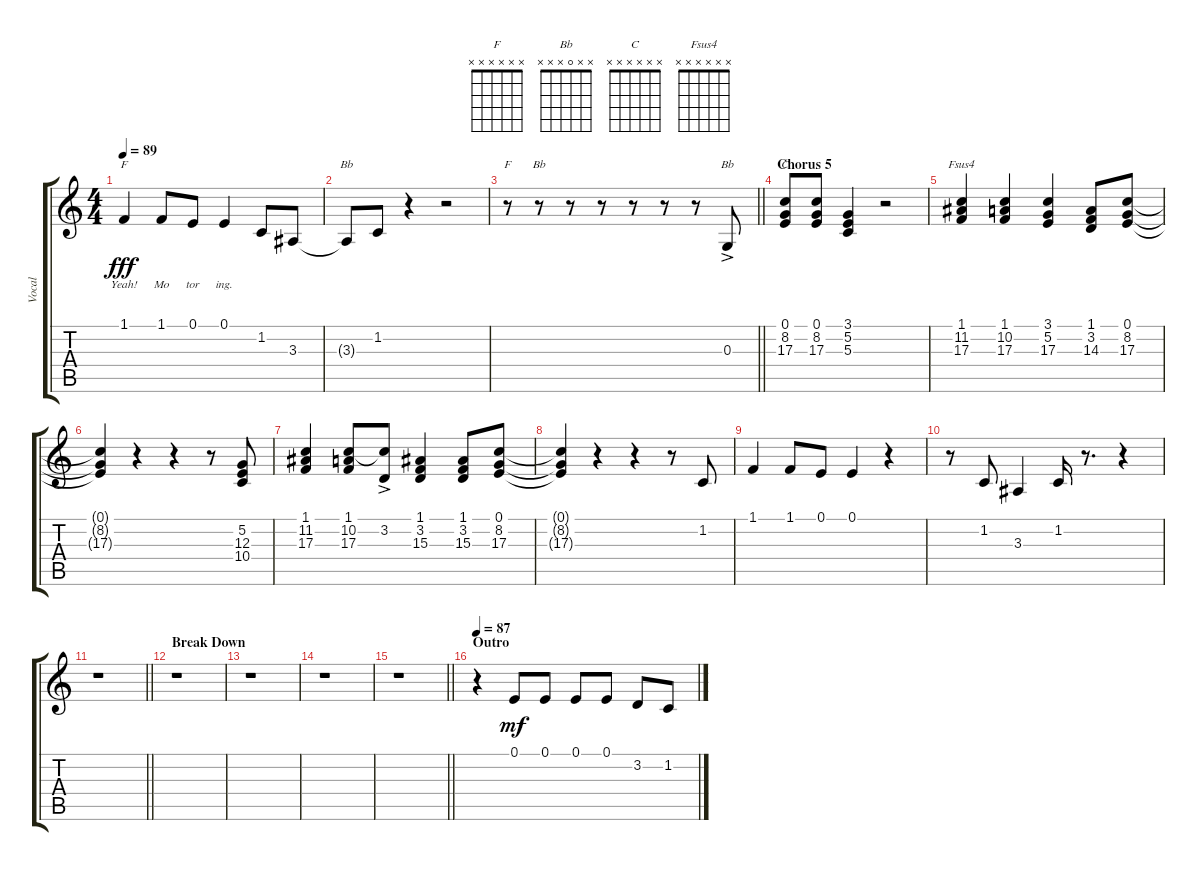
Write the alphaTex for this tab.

\track ("Vocal" "Vocal") {instrument flute}
\staff {score tabs}
\tuning (E4 B3 G3 D3 A2 E2) {hide}
\chord ("F" 1 x x x x x)
\chord ("Bb" x x 3 x x x)
\chord ("F" x x x x x x)
\chord ("Bb" x x x x x x)
\chord ("Bb" x x 0 x x x)
\chord ("C" x x x x x x)
\chord ("Fsus4" x x x x x x)
\ts (4 4)
\tempo 89
\clef g2
\ks c
1.1.4{ch "F" lyrics (0 "Yeah!") lyrics (1 "") lyrics (2 "") lyrics (3 "") lyrics (4 "") dy fff} 1.1.8{lyrics (0 "Mo") lyrics (1 "") lyrics (2 "") lyrics (3 "") lyrics (4 "")} 0.1.8{lyrics (0 "tor") lyrics (1 "") lyrics (2 "") lyrics (3 "") lyrics (4 "")} 0.1.4{lyrics (0 "ing.") lyrics (1 "") lyrics (2 "") lyrics (3 "") lyrics (4 "")} 1.2.8 3.3.8 |
3.3{t}.8{ch "Bb"} 1.2.8 r.4 r.2 |
\barLineRight lightlight
r.8{ch "F"} r.8{ch "Bb"} r.8 r.8 r.8 r.8 r.8 0.3{ac}.8{ch "Bb"} |
\section ("" "Chorus 5")
(0.1 8.2 17.3).8{ch "C"} (0.1 8.2 17.3).8 (3.1 5.2 5.3).4 r.2 |
(1.1 11.2 17.3).4{ch "Fsus4"} (1.1 10.2 17.3).4 (3.1 5.2 17.3).4 (1.1 3.2 14.3).8 (0.1 8.2 17.3).8 |
(0.1{t} 8.2{t} 17.3{t}).4 r.4 r.4 r.8 (5.2 12.3 10.4).8 |
(1.1 11.2 17.3).4 (1.1 10.2 17.3).8 (3.2{ac} 17.3{t}).8 (1.1 3.2 15.3).4 (1.1 3.2 15.3).8 (0.1 8.2 17.3).8 |
(0.1{t} 8.2{t} 17.3{t}).4 r.4 r.4 r.8 1.2.8 |
1.1.4 1.1.8 0.1.8 0.1.4 r.4 |
r.8 1.2.8 3.3.4 1.2.16 r.8{d} r.4 |
\barLineRight lightlight
r.1 |
\section ("" "Break Down")
r.1 |
r.1 |
r.1 |
\barLineRight lightlight
r.1 |
\section ("" "Outro")
\tempo 87
r.4 0.1.8{dy mf} 0.1.8 0.1.8 0.1.8 3.2.8 1.2.8
